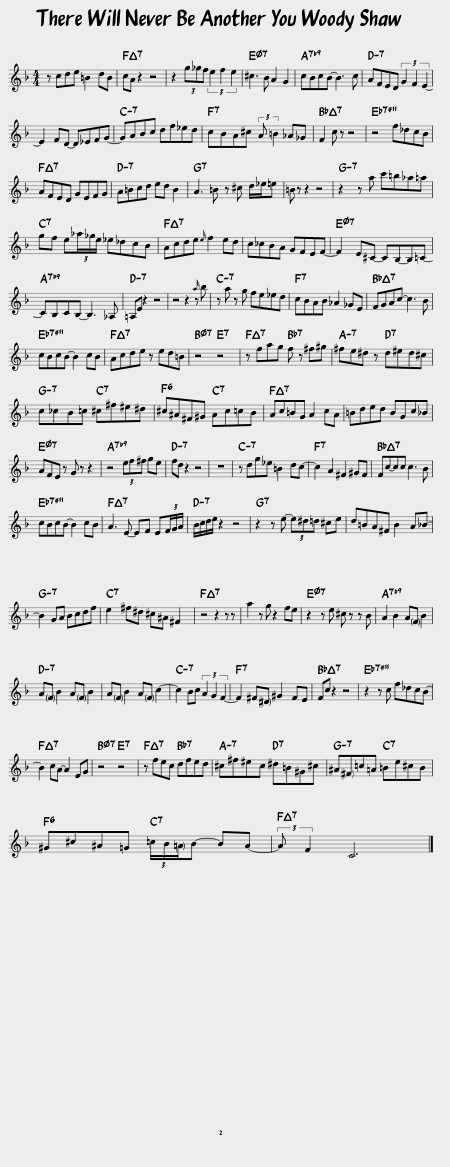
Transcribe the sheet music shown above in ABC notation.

X:1
L:1/8
M:4/4
I:linebreak $
K:none
V:1 treble transpose=-2
V:1
[K:F] z cde =B2 dB | cA z2 z4 | z2 (3g_gf (3e2 f2 e2 | ^c3 B A2 G2 | cBcB- B3 c | %5
 AFED (3G2 F2 E2- |$ E2 FD- D_EFG- | GABc df_ed | cBA^c (3:2:2A =B2 _A_G | F2 c z z4 | %10
 z4 f_dcB |$ AFED GEFG | A=Bcd ed B2 | A3 =B z ^c d/_e/=e | =B z z2 z4 | %15
 z2 z a c'=b_a=a |$ gf e(3_a/_g/e/ _e_dcB | Acde{e} f2 ed | c_cBA GFEF- | F2 E^C- CB,-B,=C- |$ %20
 CB,CB,- B,3 _A, | =A,E z2 z4 | z4 z2 z{a} b | z a z g fe_ed | cBAB _A2 _GE | %25
 FGAc- c3 B |$ cBcB- B2 cB | Acde z ed=B | z4 z4 | z fag f z ^f^g | %30
 ^fe^d z d^ed^c |$ c_cB=c ^c^f^e^d | ^c^A^F^G Ac=cB | Ac=BG A2 cA | =Bded BGc_B |$ %35
 AFE z G z z2 | z4 (3ef^f ge | fd z2 z4 | z8 | z dg_e =B2 dc- | %40
 c2 A2 ^F2 ^GF | Fc-cc c3 B |$ cBcB- B2 cB | A3 E- EF E(3F/G/A/ | B/c/d/e/ z2 z4 | %45
 z2 z e- (3e^d=d ^ce | d=BA^F B2 A_B- |$ B2 GA Bcdf | e2 ^f^d ^c^A ^F2 | z4 z2 z z | %50
 a2 z g z2 fe | z2 z e ^c z z B | A2 B2 AF B2 |$ AF B2 AF B2 | AF B2 AF c2- | %55
 c2 Bc (3A2 G2 F2- | F2 ^F^D ^G2 FE | Fc z2 z4 | z2 z c f_dcB- |$ B2 cA- A2 EG | %60
 z4 z4 | z fec dfed | ^c^f^ec ^d=B^G^c | ^A^F=c=A =Be^cB |$ ^G^c^A=G (3=c/B/=A/B- BA- | %65
 (3:2:2A F2 C6 |] %66
